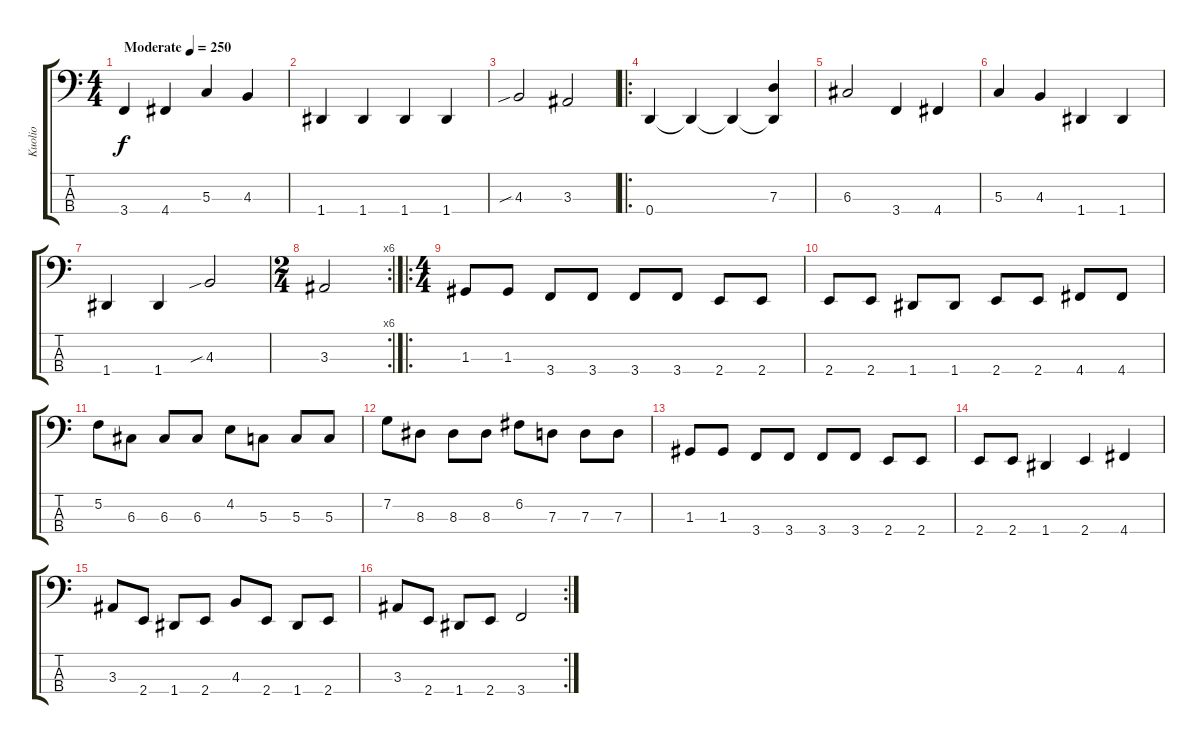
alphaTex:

\track ("Kuolio" "Kuolio") {instrument electricbassfinger}
\staff {score tabs}
\tuning (F2 C2 G1 D1) {hide}
\ts (4 4)
\tempo (250 "Moderate")
\clef f4
\ks c
3.4.4{dy f instrument electricbassfinger} 4.4.4 5.3.4 4.3.4 |
1.4.4 1.4.4 1.4.4 1.4.4 |
4.3{sib}.2 3.3.2 |
\ro
0.4.4 0.4{t}.4 0.4{t}.4 (7.3 0.4{t}).4 |
6.3.2 3.4.4 4.4.4 |
5.3.4 4.3.4 1.4.4 1.4.4 |
1.4.4 1.4.4 4.3{sib}.2 |
\rc 6
\ts (2 4)
3.3.2 |
\ro
\ts (4 4)
1.3.8 1.3.8 3.4.8 3.4.8 3.4.8 3.4.8 2.4.8 2.4.8 |
2.4.8 2.4.8 1.4.8 1.4.8 2.4.8 2.4.8 4.4.8 4.4.8 |
5.2.8 6.3.8 6.3.8 6.3.8 4.2.8 5.3.8 5.3.8 5.3.8 |
7.2.8 8.3.8 8.3.8 8.3.8 6.2.8 7.3.8 7.3.8 7.3.8 |
1.3.8 1.3.8 3.4.8 3.4.8 3.4.8 3.4.8 2.4.8 2.4.8 |
2.4.8 2.4.8 1.4.4 2.4.4 4.4.4 |
3.3.8 2.4.8 1.4.8 2.4.8 4.3.8 2.4.8 1.4.8 2.4.8 |
\rc 2
3.3.8 2.4.8 1.4.8 2.4.8 3.4.2
